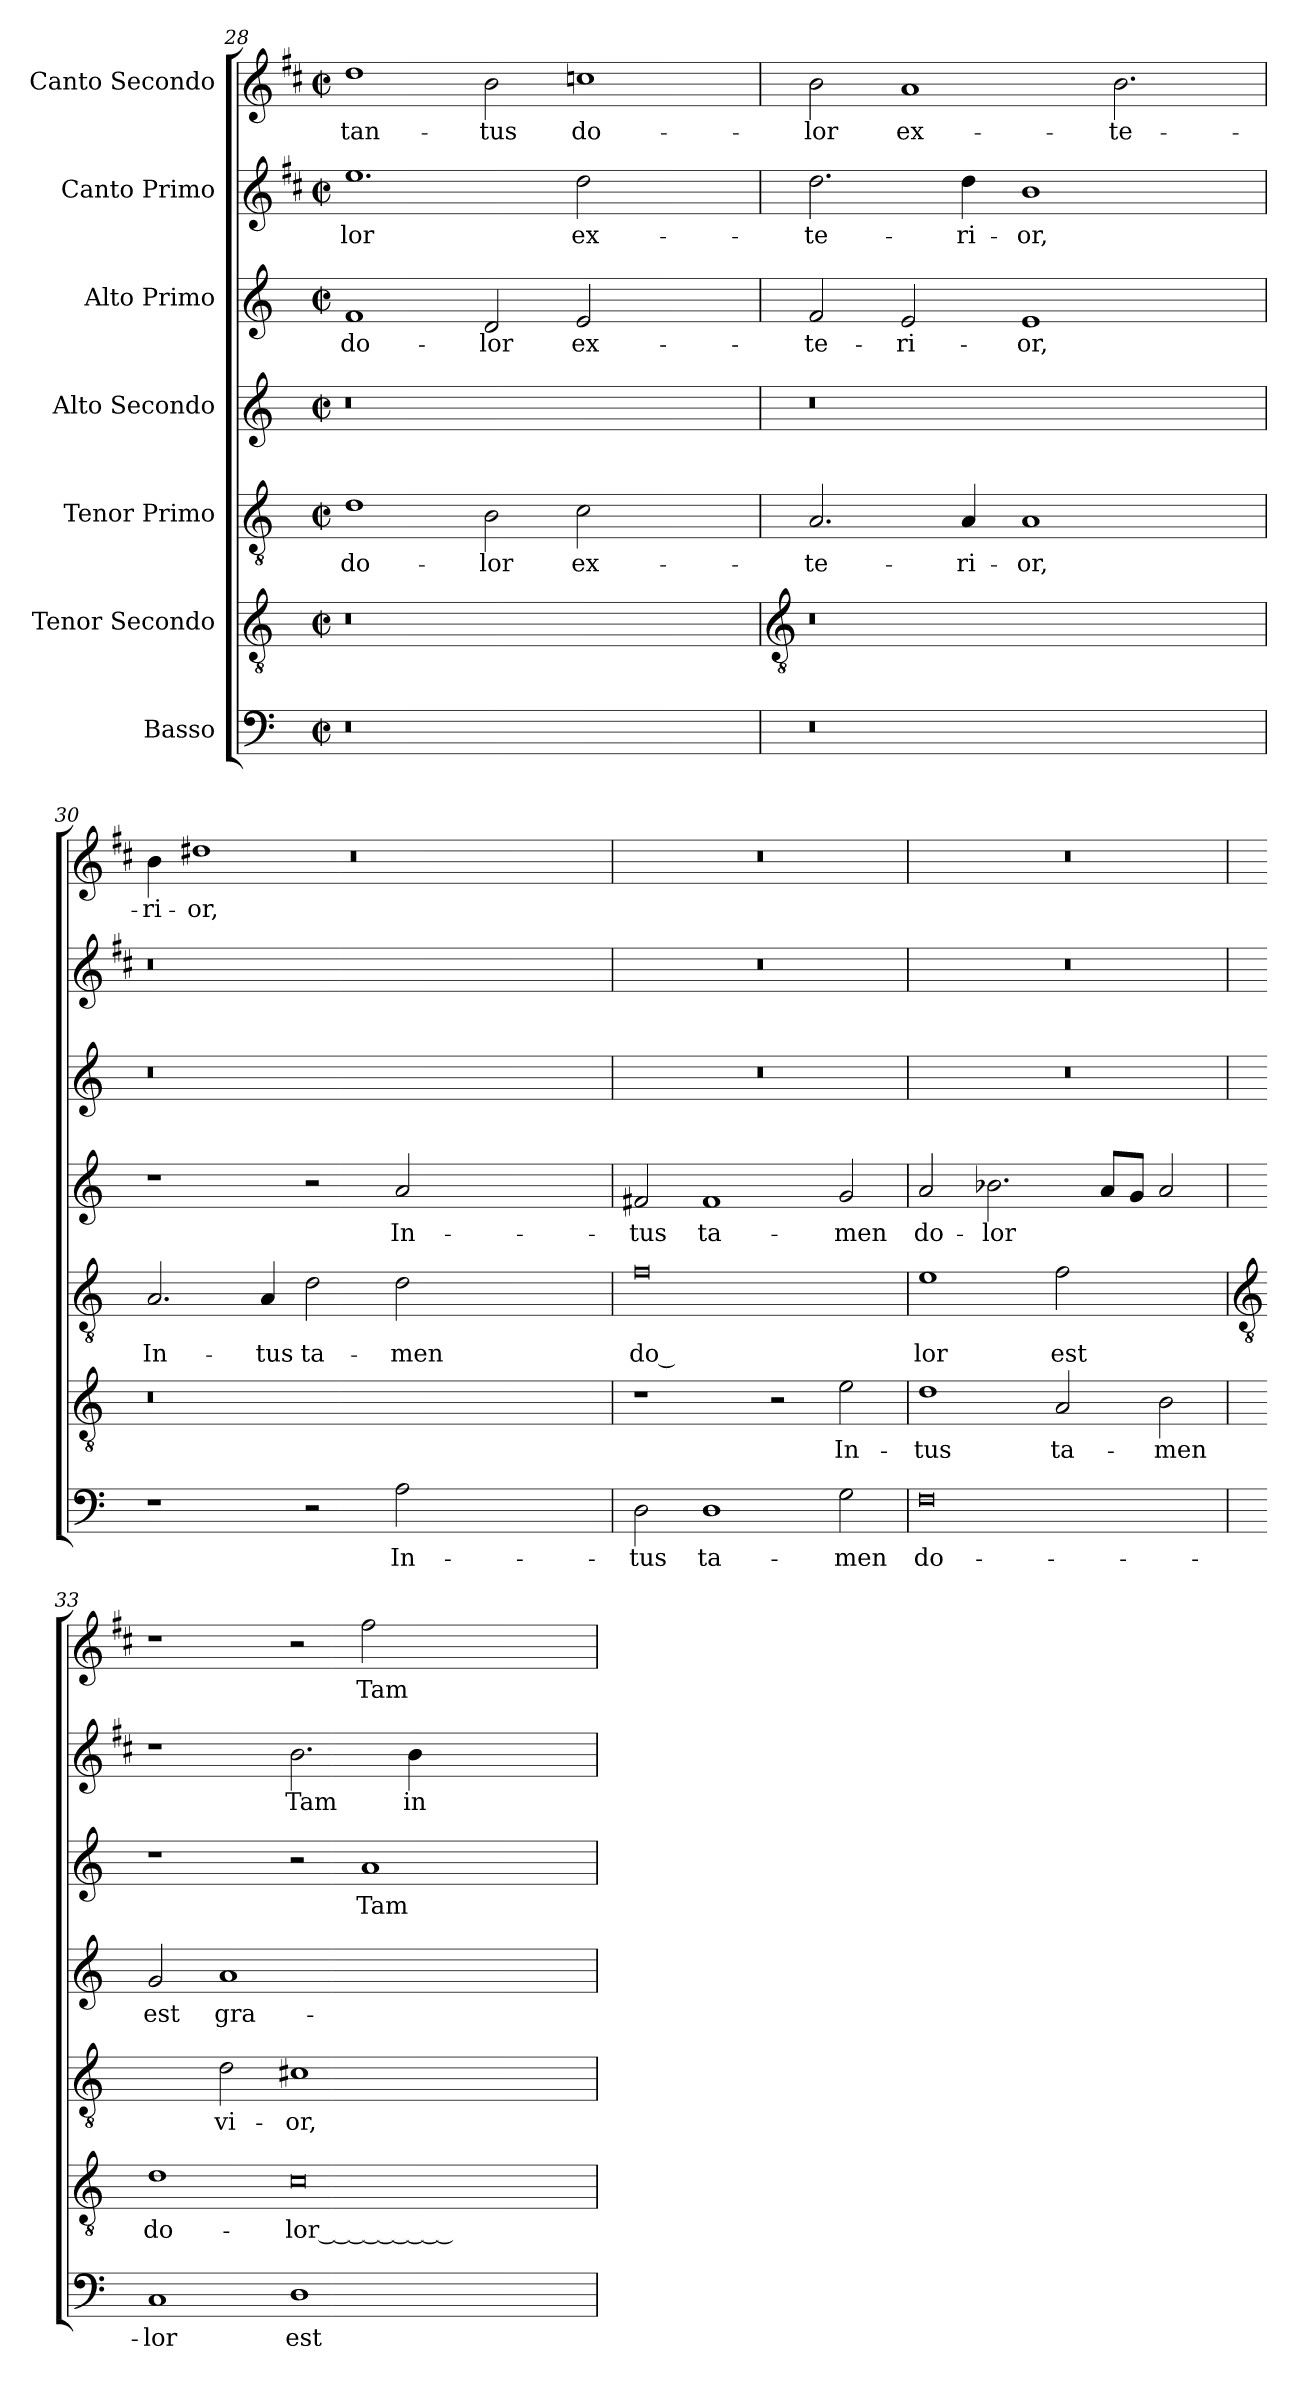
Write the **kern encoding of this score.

**kern	**text	**kern	**text	**kern	**text	**kern	**text	**kern	**text	**kern	**text	**kern	**text
*part7	*part7	*part6	*part6	*part5	*part5	*part4	*part4	*part3	*part3	*part2	*part2	*part1	*part1
*staff7	*staff7	*staff6	*staff6	*staff5	*staff5	*staff4	*staff4	*staff3	*staff3	*staff2	*staff2	*staff1	*staff1
*I"Basso	*	*I"Tenor Secondo	*	*I"Tenor Primo	*	*I"Alto Secondo	*	*I"Alto Primo	*	*I"Canto Primo	*	*I"Canto Secondo	*
!!LO:LB:g=z
*clefF4	*	*clefGv2	*	*clefGv2	*	*clefG2	*	*clefG2	*	*clefG2	*	*clefG2	*
*	*	*	*	*	*	*	*	*	*	*ITrd1c2	*	*ITrd1c2	*
*k[]	*	*k[]	*	*k[]	*	*k[]	*	*k[]	*	*k[]	*	*k[]	*
*C:	*	*C:	*	*C:	*	*C:	*	*C:	*	*C:	*	*C:	*
*M4/2	*	*M4/2	*	*M4/2	*	*M4/2	*	*M4/2	*	*M4/2	*	*M4/2	*
*met(c|)	*	*met(c|)	*	*met(c|)	*	*met(c|)	*	*met(c|)	*	*met(c|)	*	*met(c|)	*
=28	=28	=28	=28	=28	=28	=28	=28	=28	=28	=28	=28	=28	=28
!	!	!	!	!	!LO:LY:b	!	!	!	!LO:LY:b	!	!LO:LY:b	!	!LO:LY:b
0r	.	0r	.	1d	do-	0r	.	1f	do-	1.dd	-lor	1cc	tan-
!	!	!	!	!	!LO:LY:b	!	!	!	!LO:LY:b	!	!	!	!LO:LY:b
.	.	.	.	2B	-lor	.	.	2d	-lor	.	.	2a	-tus
!	!	!	!	!	!LO:LY:b	!	!	!	!LO:LY:b	!	!LO:LY:b	!	!LO:LY:b
.	.	.	.	2c	ex-	.	.	2e	ex-	2cc	ex-	1b-X	do-
2ryy	.	2ryy	.	2ryy	.	2ryy	.	2ryy	.	2ryy	.	.	.
!!LO:LB:g=z
=29	=29	=29	=29	=29	=29	=29	=29	=29	=29	=29	=29	=29	=29
*	*	*clefGv2	*	*	*	*	*	*	*	*	*	*	*
!	!	!	!	!	!LO:LY:b	!	!	!	!LO:LY:b	!	!LO:LY:b	!	!LO:LY:b
0r	.	0r	.	2.A	-te-	0r	.	2f	-te-	2.cc	-te-	2a	-lor
!	!	!	!	!	!	!	!	!	!LO:LY:b	!	!	!	!LO:LY:b
.	.	.	.	.	.	.	.	2e	-ri-	.	.	1g	ex-
!	!	!	!	!	!LO:LY:b	!	!	!	!	!	!LO:LY:b	!	!
.	.	.	.	4A	-ri-	.	.	.	.	4cc	-ri-	.	.
!	!	!	!	!	!LO:LY:b	!	!	!	!LO:LY:b	!	!LO:LY:b	!	!
.	.	.	.	1A	-or,	.	.	1e	-or,	1a	-or,	.	.
!	!	!	!	!	!	!	!	!	!	!	!	!	!LO:LY:b
.	.	.	.	.	.	.	.	.	.	.	.	2.a	-te-
4ryy	.	4ryy	.	4ryy	.	4ryy	.	4ryy	.	4ryy	.	.	.
=30	=30	=30	=30	=30	=30	=30	=30	=30	=30	=30	=30	=30	=30
!	!	!	!	!	!LO:LY:b	!	!	!	!	!	!	!	!LO:LY:b
1r	.	0r	.	2.A	In-	1r	.	0r	.	0r	.	4a	-ri-
!	!	!	!	!	!	!	!	!	!	!	!	!	!LO:LY:b
.	.	.	.	.	.	.	.	.	.	.	.	1cc#X	-or,
!	!	!	!	!	!LO:LY:b	!	!	!	!	!	!	!	!
.	.	.	.	4A	-tus	.	.	.	.	.	.	.	.
!	!	!	!	!	!LO:LY:b	!	!	!	!	!	!	!	!
2r	.	.	.	2d	ta-	2r	.	.	.	.	.	.	.
.	.	.	.	.	.	.	.	.	.	.	.	0r	.
!	!LO:LY:b	!	!	!	!LO:LY:b	!	!LO:LY:b	!	!	!	!	!	!
2A	In-	.	.	2d	-men	2a	In-	.	.	.	.	.	.
1ryy	.	1ryy	.	1ryy	.	1ryy	.	1ryy	.	1ryy	.	.	.
4ryy	.	4ryy	.	4ryy	.	4ryy	.	4ryy	.	4ryy	.	.	.
=31	=31	=31	=31	=31	=31	=31	=31	=31	=31	=31	=31	=31	=31
!	!LO:LY:b	!	!	!	!LO:LY:b	!	!LO:LY:b	!	!	!	!	!	!
2D	-tus	1r	.	0f	do - -	2f#X	-tus	0r	.	0r	.	0r	.
!	!LO:LY:b	!	!	!	!	!	!LO:LY:b	!	!	!	!	!	!
1D	ta-	.	.	.	.	1f#	ta-	.	.	.	.	.	.
.	.	2r	.	.	.	.	.	.	.	.	.	.	.
!	!LO:LY:b	!	!LO:LY:b	!	!	!	!LO:LY:b	!	!	!	!	!	!
2G	-men	2e	In-	.	.	2g	-men	.	.	.	.	.	.
=32	=32	=32	=32	=32	=32	=32	=32	=32	=32	=32	=32	=32	=32
!	!LO:LY:b	!	!LO:LY:b	!	!LO:LY:b	!	!LO:LY:b	!	!	!	!	!	!
0F	do-	1d	-tus	1e	lor	2a	do-	0r	.	0r	.	0r	.
!	!	!	!	!	!	!	!LO:LY:b	!	!	!	!	!	!
.	.	.	.	.	.	2.b-X	-lor	.	.	.	.	.	.
!	!	!	!LO:LY:b	!	!LO:LY:b	!	!	!	!	!	!	!	!
.	.	2A	ta-	2f	est	.	.	.	.	.	.	.	.
.	.	.	.	.	.	8aL	.	.	.	.	.	.	.
.	.	.	.	.	.	8gJ	.	.	.	.	.	.	.
!	!	!	!LO:LY:b	!	!LO:LY:b	!	!	!	!	!	!	!	!
.	.	2B	-men	[2dyy	gra-	2a	.	.	.	.	.	.	.
!!LO:LB:g=z
=33	=33	=33	=33	=33	=33	=33	=33	=33	=33	=33	=33	=33	=33
*	*	*	*	*clefGv2	*	*	*	*	*	*	*	*	*
!	!LO:LY:b	!	!LO:LY:b	!	!	!	!LO:LY:b	!	!	!	!	!	!
1C	-lor	1d	do-	2dyy]	.	2g	est	1r	.	1r	.	1r	.
!	!	!	!	!	!LO:LY:b	!	!LO:LY:b	!	!	!	!	!	!
.	.	.	.	2d	-vi-	1a	gra-	.	.	.	.	.	.
!	!LO:LY:b	!	!LO:LY:b	!	!LO:LY:b	!	!	!	!	!	!LO:LY:b	!	!
1D	est	0c	-lor__________	1c#X	-or,	.	.	2r	.	2.a	Tam	2r	.
!	!	!	!	!	!	!	!	!	!LO:LY:b	!	!	!	!LO:LY:b
.	.	.	.	.	.	[2gyy	.	1a	Tam	.	.	2ee	Tam
!	!	!	!	!	!	!	!	!	!	!	!LO:LY:b	!	!
.	.	.	.	.	.	.	.	.	.	4a	in-	.	.
1ryy	.	.	.	1ryy	.	1ryy	.	.	.	1ryy	.	1ryy	.
.	.	.	.	.	.	.	.	2ryy	.	.	.	.	.
=	=	=	=	=	=	=	=	=	=	=	=	=	=
*-	*-	*-	*-	*-	*-	*-	*-	*-	*-	*-	*-	*-	*-
